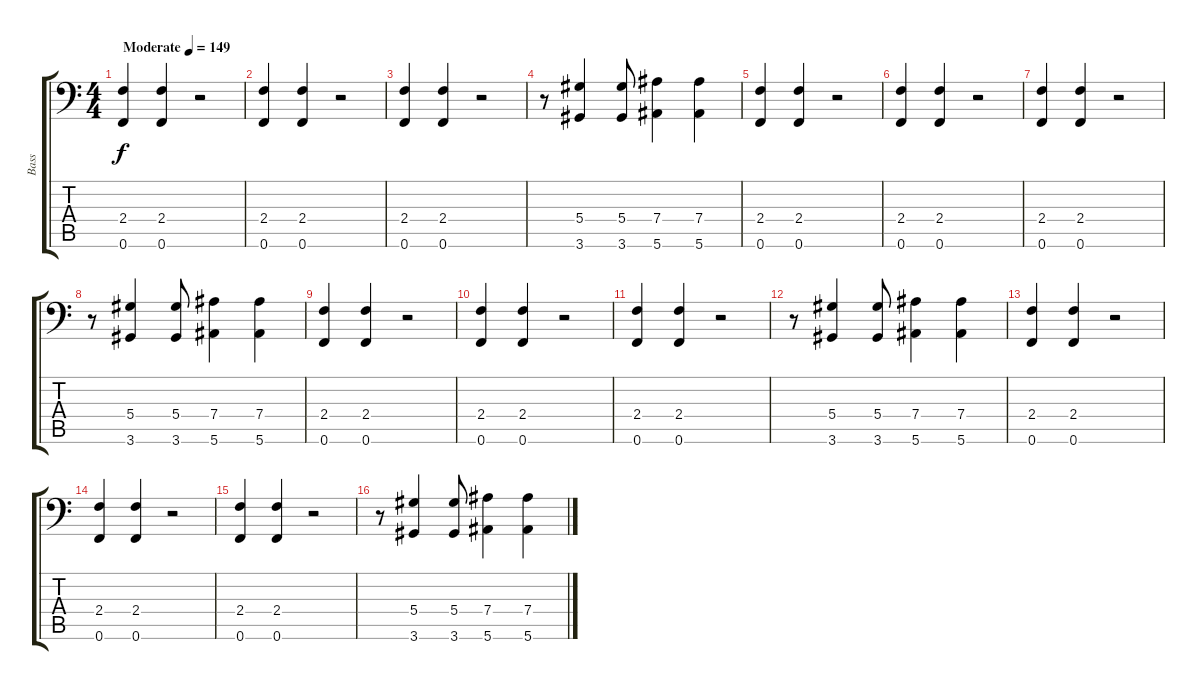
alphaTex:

\track ("Bass" "Bass") {instrument electricbassfinger}
\staff {score tabs}
\tuning (Gb3 Db3 Ab2 Eb2 Bb1 F1) {hide}
\ts (4 4)
\tempo (149 "Moderate")
\clef f4
\ks c
(2.4 0.6).4{dy f volume 14 instrument electricbassfinger} (2.4 0.6).4 r.2 |
(2.4 0.6).4 (2.4 0.6).4 r.2 |
(2.4 0.6).4 (2.4 0.6).4 r.2 |
r.8 (5.4 3.6).4 (5.4 3.6).8 (7.4 5.6).4 (7.4 5.6).4 |
(2.4 0.6).4 (2.4 0.6).4 r.2 |
(2.4 0.6).4 (2.4 0.6).4 r.2 |
(2.4 0.6).4 (2.4 0.6).4 r.2 |
r.8 (5.4 3.6).4 (5.4 3.6).8 (7.4 5.6).4 (7.4 5.6).4 |
(2.4 0.6).4 (2.4 0.6).4 r.2 |
(2.4 0.6).4 (2.4 0.6).4 r.2 |
(2.4 0.6).4 (2.4 0.6).4 r.2 |
r.8 (5.4 3.6).4 (5.4 3.6).8 (7.4 5.6).4 (7.4 5.6).4 |
(2.4 0.6).4 (2.4 0.6).4 r.2 |
(2.4 0.6).4 (2.4 0.6).4 r.2 |
(2.4 0.6).4 (2.4 0.6).4 r.2 |
r.8 (5.4 3.6).4 (5.4 3.6).8 (7.4 5.6).4 (7.4 5.6).4
